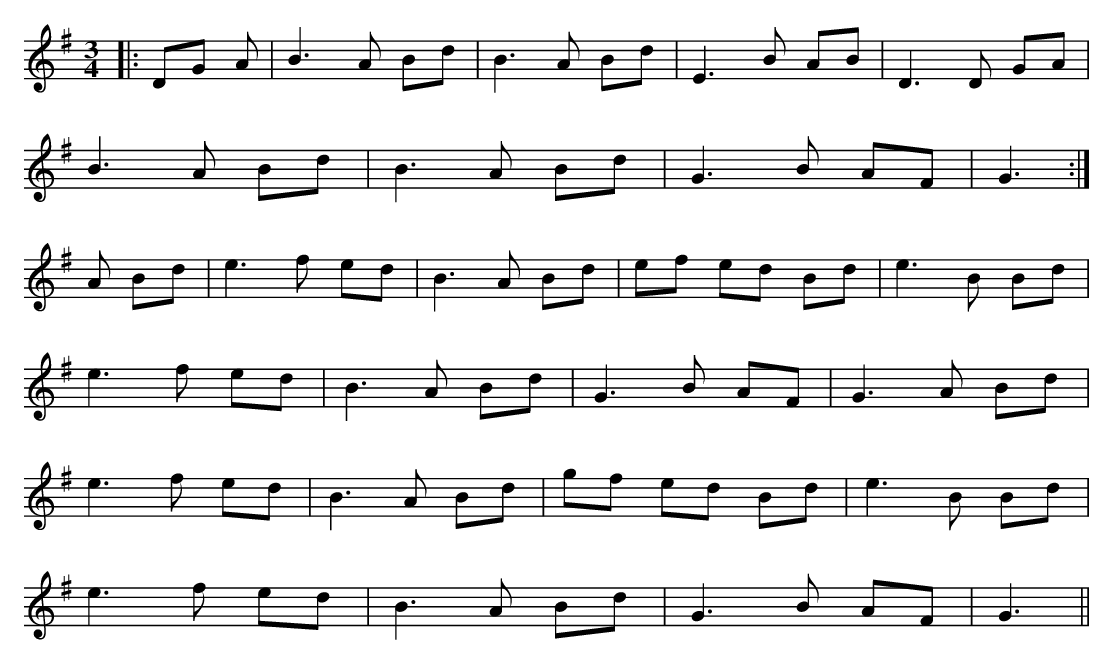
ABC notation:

X:1
M:3/4
K:G
|:DG A|B3 A Bd|B3 A Bd|E3 B AB|D3 D GA|
B3 A Bd|B3 A Bd|G3 B AF|G3:|
A Bd|e3 f ed|B3 A Bd|ef ed Bd|e3 B Bd|
e3 f ed|B3 A Bd|G3 B AF|G3 A Bd|
e3 f ed|B3 A Bd|gf ed Bd|e3 B Bd|
e3 f ed|B3 A Bd|G3 B AF|G3||
